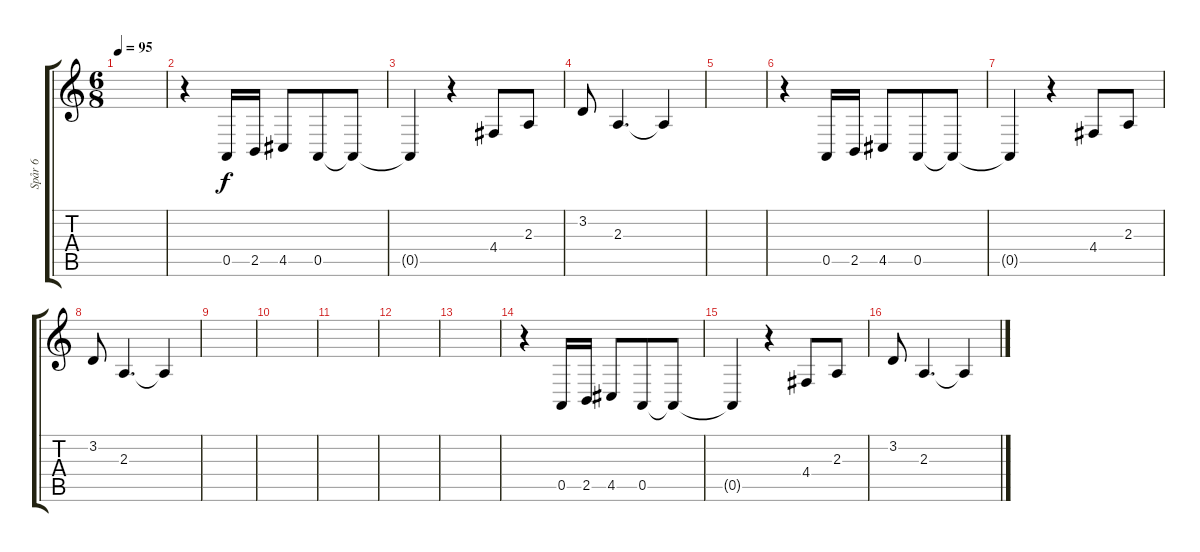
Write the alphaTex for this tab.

\track ("Spår 6" "Spår 6") {instrument oboe}
\staff {score tabs}
\tuning (E4 B3 G3 D3 A2 E2) {hide}
\ts (6 8)
\tempo 95
\clef g2
\ks c
|
r.4 0.5.16 2.5.16 4.5.8 0.5.8 0.5{t}.8 |
0.5{t}.4 r.4 4.4.8 2.3.8 |
3.2.8 2.3.4{d} 2.3{t}.4 |
|
r.4 0.5.16 2.5.16 4.5.8 0.5.8 0.5{t}.8 |
0.5{t}.4 r.4 4.4.8 2.3.8 |
3.2.8 2.3.4{d} 2.3{t}.4 |
|
|
|
|
|
r.4 0.5.16 2.5.16 4.5.8 0.5.8 0.5{t}.8 |
0.5{t}.4 r.4 4.4.8 2.3.8 |
3.2.8 2.3.4{d} 2.3{t}.4
